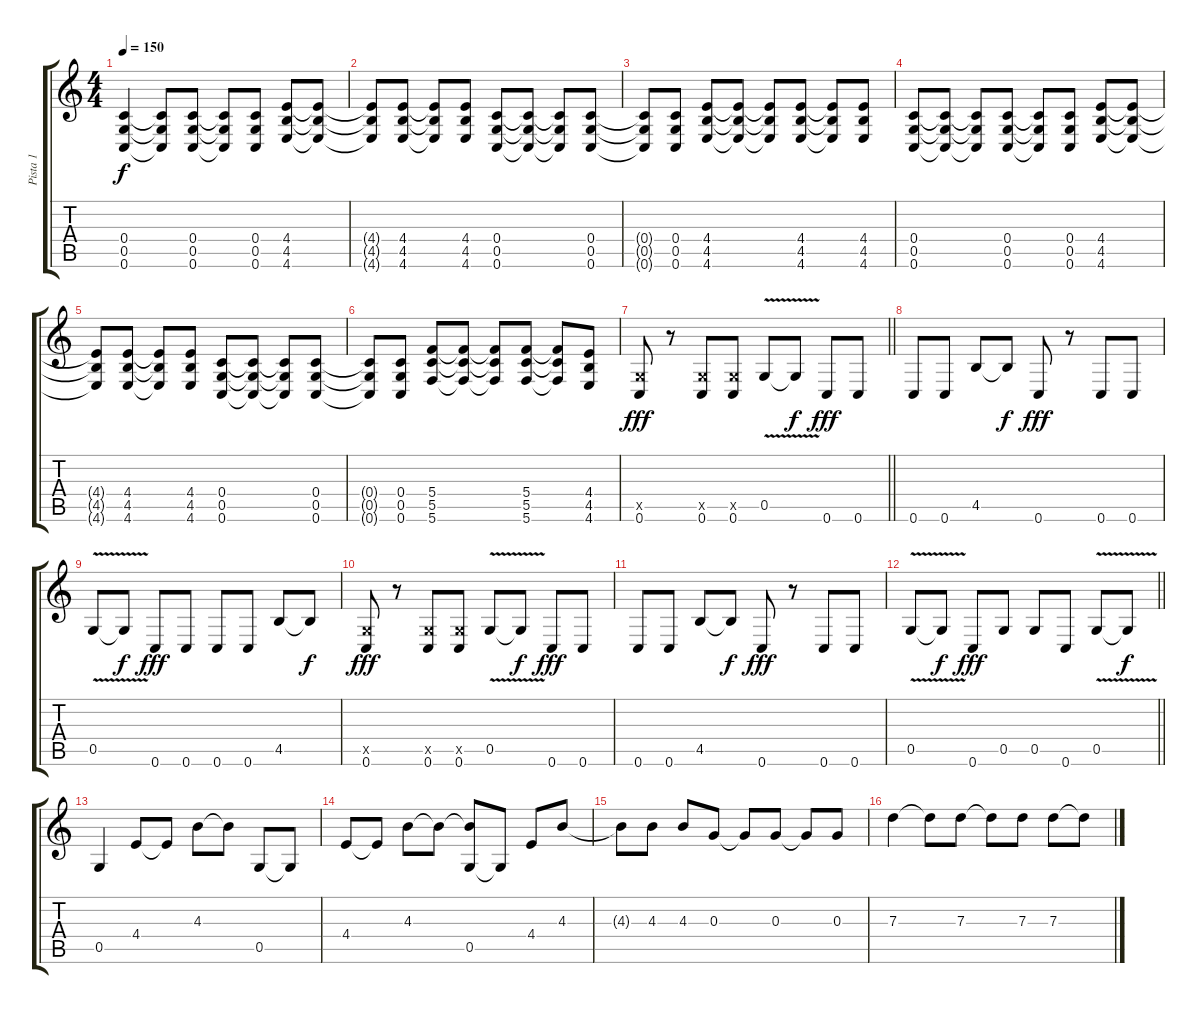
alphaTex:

\track ("Pista 1" "Pista 1") {instrument distortionguitar}
\staff {score tabs}
\tuning (E4 C4 G3 C3 G2 C2) {hide}
\ts (4 4)
\tempo 150
\clef g2
\ks c
(0.4 0.5 0.6).4{dy f} (0.4{t} 0.5{t} 0.6{t}).8 (0.4 0.5 0.6).8 (0.4{t} 0.5{t} 0.6{t}).8 (0.4 0.5 0.6).8 (4.4 4.5 4.6).8 (4.4{t} 4.5{t} 4.6{t}).8 |
(4.4{t} 4.5{t} 4.6{t}).8 (4.4 4.5 4.6).8 (4.4{t} 4.5{t} 4.6{t}).8 (4.4 4.5 4.6).8 (0.4 0.5 0.6).8 (0.4{t} 0.5{t} 0.6{t}).8 (0.4{t} 0.5{t} 0.6{t}).8 (0.4 0.5 0.6).8 |
(0.4{t} 0.5{t} 0.6{t}).8 (0.4 0.5 0.6).8 (4.4 4.5 4.6).8 (4.4{t} 4.5{t} 4.6{t}).8 (4.4{t} 4.5{t} 4.6{t}).8 (4.4 4.5 4.6).8 (4.4{t} 4.5{t} 4.6{t}).8 (4.4 4.5 4.6).8 |
(0.4 0.5 0.6).8 (0.4{t} 0.5{t} 0.6{t}).8 (0.4{t} 0.5{t} 0.6{t}).8 (0.4 0.5 0.6).8 (0.4{t} 0.5{t} 0.6{t}).8 (0.4 0.5 0.6).8 (4.4 4.5 4.6).8 (4.4{t} 4.5{t} 4.6{t}).8 |
(4.4{t} 4.5{t} 4.6{t}).8 (4.4 4.5 4.6).8 (4.4{t} 4.5{t} 4.6{t}).8 (4.4 4.5 4.6).8 (0.4 0.5 0.6).8 (0.4{t} 0.5{t} 0.6{t}).8 (0.4{t} 0.5{t} 0.6{t}).8 (0.4 0.5 0.6).8 |
(0.4{t} 0.5{t} 0.6{t}).8 (0.4 0.5 0.6).8 (5.4 5.5 5.6).8 (5.4{t} 5.5{t} 5.6{t}).8 (5.4{t} 5.5{t} 5.6{t}).8 (5.4 5.5 5.6).8 (5.4{t} 5.5{t} 5.6{t}).8 (4.4 4.5 4.6).8 |
\barLineRight lightlight
(0.5{x} 0.6).8{dy fff instrument overdrivenguitar} r.8 (0.5{x} 0.6).8 (0.5{x} 0.6).8 0.5{v}.8 0.5{t}.8{dy f} 0.6.8{dy fff} 0.6.8 |
0.6.8 0.6.8 4.5.8 4.5{t}.8{dy f} 0.6.8{dy fff} r.8 0.6.8 0.6.8 |
0.5{v}.8 0.5{t}.8{dy f} 0.6.8{dy fff} 0.6.8 0.6.8 0.6.8 4.5.8 4.5{t}.8{dy f} |
(0.5{x} 0.6).8{dy fff instrument overdrivenguitar} r.8 (0.5{x} 0.6).8 (0.5{x} 0.6).8 0.5{v}.8 0.5{t}.8{dy f} 0.6.8{dy fff} 0.6.8 |
0.6.8 0.6.8 4.5.8 4.5{t}.8{dy f} 0.6.8{dy fff} r.8 0.6.8 0.6.8 |
\barLineRight lightlight
0.5{v}.8 0.5{t}.8{dy f} 0.6.8{dy fff} 0.5.8 0.5.8 0.6.8 0.5{v}.8 0.5{t}.8{dy f} |
0.5.4{instrument overdrivenguitar} 4.4.8 4.4{t}.8 4.3.8 4.3{t}.8 0.5.8 0.5{t}.8 |
4.4.8 4.4{t}.8 4.3.8 4.3{t}.8 (4.3{t} 0.5).8 0.5{t}.8 4.4.8 4.3.8 |
4.3{t}.8 4.3.8 4.3.8 0.3.8 0.3{t}.8 0.3.8 0.3{t}.8 0.3.8 |
7.3.4 7.3{t}.8 7.3.8 7.3{t}.8 7.3.8 7.3.8 7.3{t}.8
